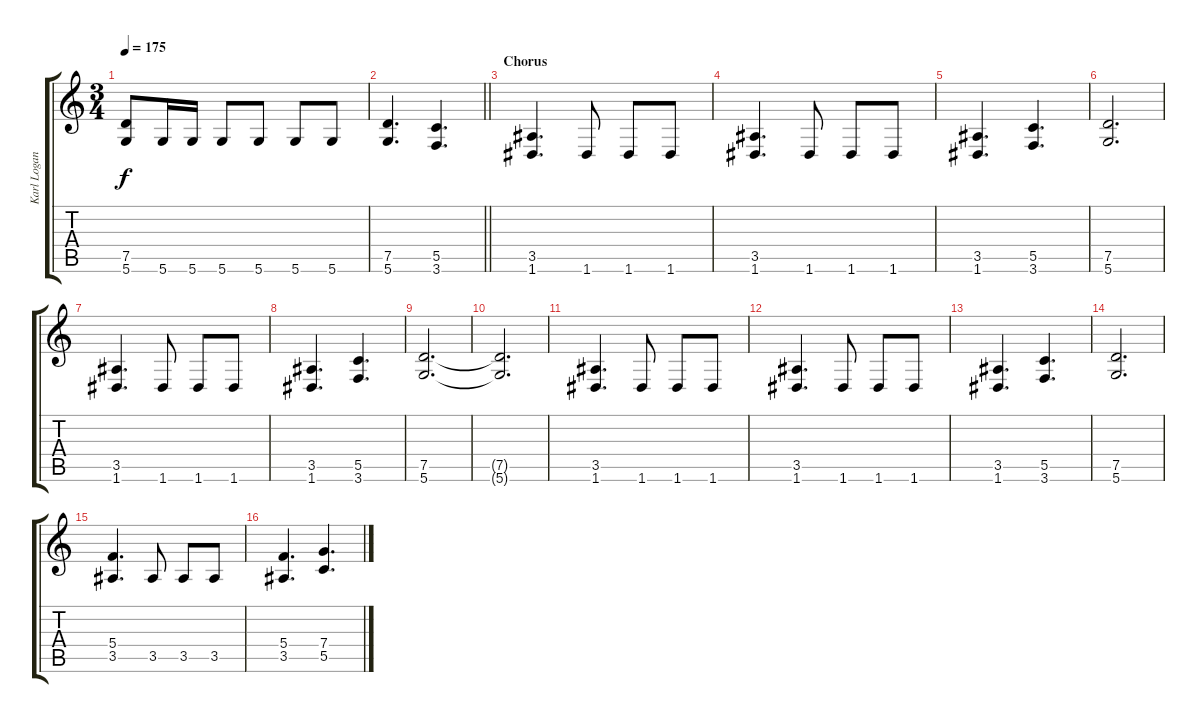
\track ("Karl Logan" "Karl Logan") {instrument distortionguitar}
\staff {score tabs}
\tuning (D4 A3 F3 C3 G2 D2) {hide}
\ts (3 4)
\tempo 175
\clef g2
\ks c
(7.5 5.6).8{dy f} 5.6.16 5.6.16 5.6.8 5.6.8 5.6.8 5.6.8 |
\barLineRight lightlight
(7.5 5.6).4{d} (5.5 3.6).4{d} |
\section ("" "Chorus")
(3.5 1.6).4{d} 1.6.8 1.6.8 1.6.8 |
(3.5 1.6).4{d} 1.6.8 1.6.8 1.6.8 |
(3.5 1.6).4{d} (5.5 3.6).4{d} |
(7.5 5.6).2{d} |
(3.5 1.6).4{d} 1.6.8 1.6.8 1.6.8 |
(3.5 1.6).4{d} (5.5 3.6).4{d} |
(7.5 5.6).2{d} |
(7.5{t} 5.6{t}).2{d} |
(3.5 1.6).4{d} 1.6.8 1.6.8 1.6.8 |
(3.5 1.6).4{d} 1.6.8 1.6.8 1.6.8 |
(3.5 1.6).4{d} (5.5 3.6).4{d} |
(7.5 5.6).2{d} |
(5.4 3.5).4{d} 3.5.8 3.5.8 3.5.8 |
(5.4 3.5).4{d} (7.4 5.5).4{d}
